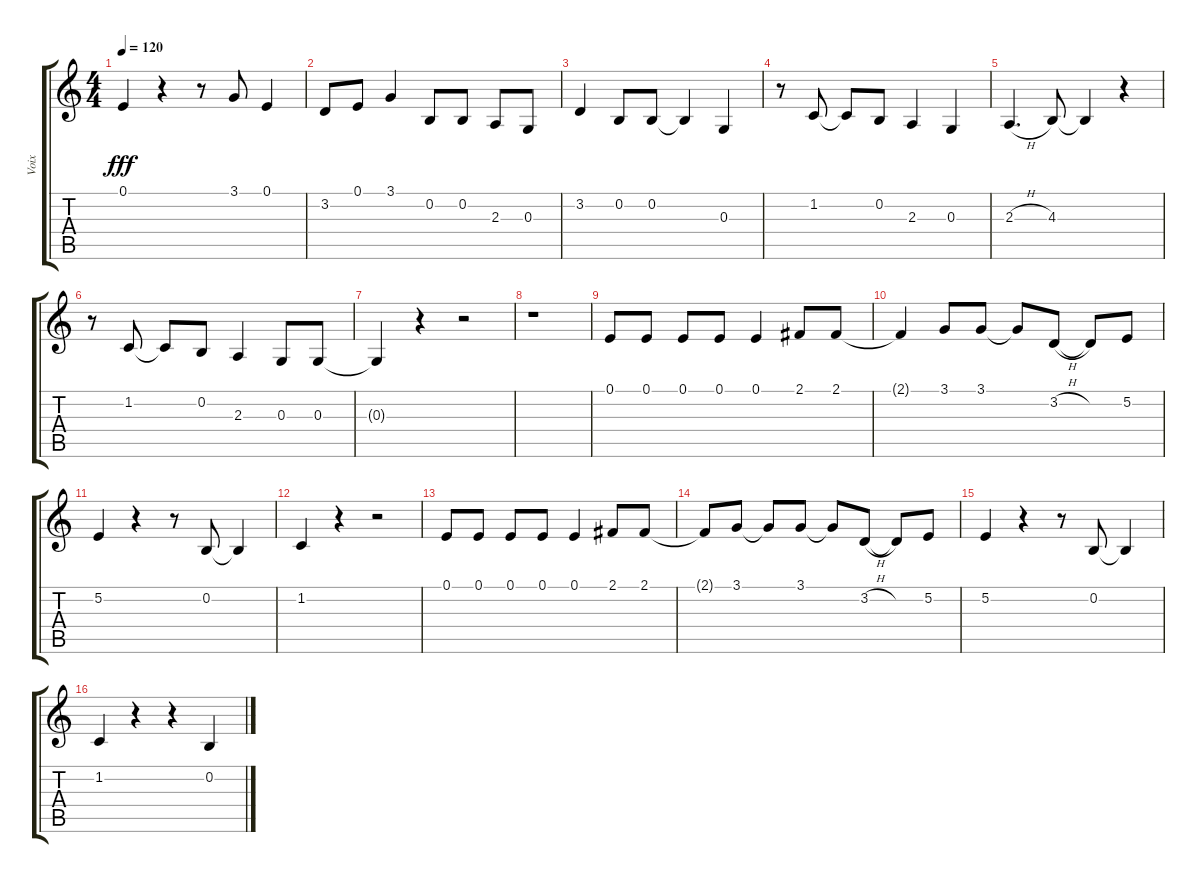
\track ("Voix" "Voix") {instrument accordion}
\staff {score tabs}
\tuning (E4 B3 G3 D3 A2 E2) {hide}
\ts (4 4)
\tempo 120
\clef g2
\ks c
0.1{t}.4{dy fff} r.4 r.8 3.1.8 0.1.4 |
3.2.8 0.1.8 3.1.4 0.2.8 0.2.8 2.3.8 0.3.8 |
3.2.4 0.2.8 0.2.8 0.2{t}.4 0.3.4 |
r.8 1.2.8 1.2{t}.8 0.2.8 2.3.4 0.3.4 |
2.3{h}.4{d} 4.3.8 4.3{t}.4 r.4 |
r.8 1.2.8 1.2{t}.8 0.2.8 2.3.4 0.3.8 0.3.8 |
0.3{t}.4 r.4 r.2 |
r.1 |
0.1.8 0.1.8 0.1.8 0.1.8 0.1.4 2.1.8 2.1.8 |
2.1{t}.4 3.1.8 3.1.8 3.1{t}.8 3.2{h}.8 3.2{t}.8 5.2.8 |
5.2.4 r.4 r.8 0.2.8 0.2{t}.4 |
1.2.4 r.4 r.2 |
0.1.8 0.1.8 0.1.8 0.1.8 0.1.4 2.1.8 2.1.8 |
2.1{t}.8 3.1.8 3.1{t}.8 3.1.8 3.1{t}.8 3.2{h}.8 3.2{t}.8 5.2.8 |
5.2.4 r.4 r.8 0.2.8 0.2{t}.4 |
1.2.4 r.4 r.4 0.2.4
